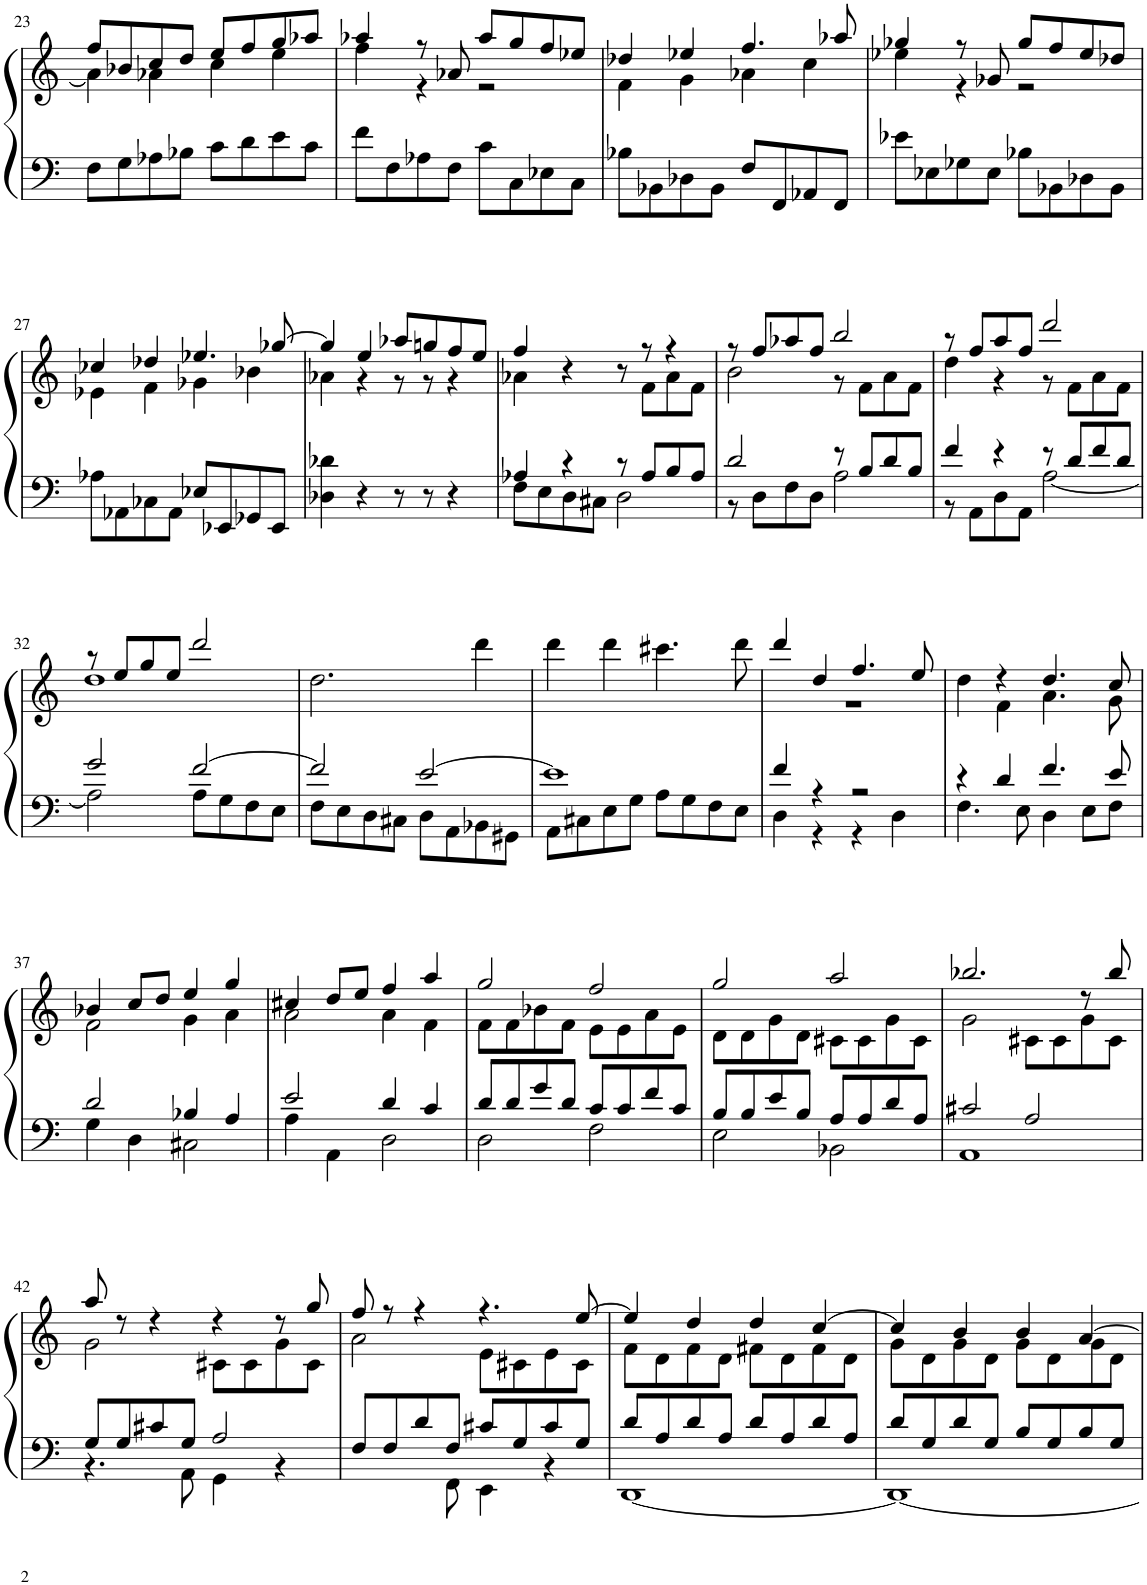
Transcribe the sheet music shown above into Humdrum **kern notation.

**kern	**kern
*part1	*part1
*staff2	*staff1
*I"Piano	*
*I'Pno.	*
!!LO:PB:g=z
*clefF4	*clefG2
*k[]	*k[]
*M4/4	*M4/4
=23	=23
*	*^
8F\L	8ff/L	4a-\]
8G\	8b-X/	.
8A-X\	8cc/	4a-X\
8B-X\J	8dd/J	.
8c\L	8ee/L	4cc\
8d\	8ff/	.
8e\	8gg/	4ee\
8c\J	8aa-X/J	.
=24	=24	=24
8f\L	4aa-X/	4ff\
8F\	.	.
8A-X\	8r	4r
8F\J	8a-X/	.
8c\L	8aa-/L	2r
8C\	8gg/	.
8E-X\	8ff/	.
8C\J	8ee-X/J	.
=25	=25	=25
8B-X\L	4dd-X/	4f\
8BB-X\	.	.
8D-X\	4ee-X/	4g\
8BB-\J	.	.
8F/L	4.ff/	4a-X\
8FF/	.	.
8AA-X/	.	4cc\
8FF/J	8aa-X/	.
=26	=26	=26
8e-X\L	4gg-X/	4ee-X\
8E-X\	.	.
8G-X\	8r	4r
8E-\J	8g-X/	.
8B-X\L	8gg-/L	2r
8BB-X\	8ff/	.
8D-X\	8ee-/	.
8BB-\J	8dd-X/J	.
!!LO:LB:g=z	!!
=27	=27	=27
8A-X\L	4cc-X/	4e-X\
8AA-X\	.	.
8C-X\	4dd-X/	4f\
8AA-\J	.	.
8E-X/L	4.ee-X/	4g-X\
8EE-X/	.	.
8GG-X/	.	4b-X\
8EE-/J	[8gg-X/	.
=28	=28	=28
4D-X\ 4d-X\	4gg-/]	4a-X\
4r	4ee/	4r
8r	8aa-X/L	8r
8r	8ggn/	8r
4r	8ff/	4r
.	8ee/J	.
=29	=29	=29
*^	*	*
4A-X/	8F\L	4ff/	4a-X\
.	8E\	.	.
4r	8D\	4r	4.ryy
.	8C#X\J	.	.
8r	2D\	8r	.
8A-/L	.	8r	8f\L
8B/	.	4r	8a-\
8A-/J	.	.	8f\J
=30	=30	=30	=30
2d/	8r	8r	2b\
.	8D\L	8ff/L	.
.	8F\	8aa-X/	.
.	8D\J	8ff/J	.
8r	2A\	2bb/	8r
8B/L	.	.	8f\L
8d/	.	.	8a\
8B/J	.	.	8f\J
=31	=31	=31	=31
4f/	8r	8r	4dd\
.	8AA\L	8ff/L	.
4r	8D\	8aa/	4r
.	8AA\J	8ff/J	.
8r	[2A\	2ddd/	8r
8d/L	.	.	8f\L
8f/	.	.	8a\
8d/J	.	.	8f\J
!!LO:LB:g=z	!!
=32	=32	=32	=32
2g/	2A\]	8r	1dd
.	.	8ee/L	.
.	.	8gg/	.
.	.	8ee/J	.
[2f/	8A\L	2ddd/	.
.	8G\	.	.
.	8F\	.	.
.	8E\J	.	.
*	*	*v	*v
=33	=33	=33
2f/]	8F\L	2.dd\
.	8E\	.
.	8D\	.
.	8C#X\J	.
[2e/	8D\L	.
.	8AA\	.
.	8BB-X\	4ddd\
.	8GG#X\J	.
=34	=34	=34
1e]	8AA\L	4ddd\
.	8C#X\	.
.	8E\	4ddd\
.	8G\J	.
.	8A\L	4.ccc#X\
.	8G\	.
.	8F\	.
.	8E\J	8ddd\
=35	=35	=35
*	*	*^
4f/	4D\	4ddd/	1r
4r	4r	4dd/	.
2r	4r	4.ff/	.
.	4D\	.	.
.	.	8ee/	.
=36	=36	=36	=36
4r	4.F\	4dd\	4ryy
4d/	.	4r	4f\
.	8E\	.	.
4.f/	4D\	4.dd/	4.a\
.	8E\L	.	.
8e/	8F\J	8cc/	8g\
!!LO:LB:g=z	!!
=37	=37	=37	=37
2d/	4G\	4b-X/	2f\
.	4D\	8cc/L	.
.	.	8dd/J	.
4B-X/	2C#X\	4ee/	4g\
4A/	.	4gg/	4a\
=38	=38	=38	=38
2e/	4A\	4cc#X/	2a\
.	4AA\	8dd/L	.
.	.	8ee/J	.
4d/	2D\	4ff/	4a\
4c/	.	4aa/	4f\
=39	=39	=39	=39
8d/L	2D\	2gg/	8f\L
8d/	.	.	8f\
8g/	.	.	8b-X\
8d/J	.	.	8f\J
8c/L	2F\	2ff/	8e\L
8c/	.	.	8e\
8f/	.	.	8a\
8c/J	.	.	8e\J
=40	=40	=40	=40
8B/L	2E\	2gg/	8d\L
8B/	.	.	8d\
8e/	.	.	8g\
8B/J	.	.	8d\J
8A/L	2BB-X\	2aa/	8c#X\L
8A/	.	.	8c#\
8d/	.	.	8g\
8A/J	.	.	8c#\J
=41	=41	=41	=41
2c#X/	1AA	2.bb-X/	2g\
2A/	.	.	8c#X\L
.	.	.	8c#\
.	.	8r	8g\
.	.	8bb-/	8c#\J
!!LO:LB:g=z	!!
=42	=42	=42	=42
8G/L	4.r	8aa/	2g\
8G/	.	8r	.
8c#X/	.	4r	.
8G/J	8AA\	.	.
2A/	4GG\	4r	8c#X\L
.	.	.	8c#\
.	4r	8r	8g\
.	.	8gg/	8c#\J
=43	=43	=43	=43
8F/L	4.ryy	8ff/	2a\
8F/	.	8r	.
8d/	.	4r	.
8F/J	8FF\	.	.
8c#X/L	4EE\	4.r	8e\L
8G/	.	.	8c#X\
8c#/	4r	.	8e\
8G/J	.	[8ee/	8c#\J
=44	=44	=44	=44
8d/L	[1DD	4ee/]	8f\L
8A/	.	.	8d\
8d/	.	4dd/	8f\
8A/J	.	.	8d\J
8d/L	.	4dd/	8f#X\L
8A/	.	.	8d\
8d/	.	[4cc/	8f#\
8A/J	.	.	8d\J
=45	=45	=45	=45
8d/L	1DD_	4cc/]	8g\L
8G/	.	.	8d\
8d/	.	4b/	8g\
8G/J	.	.	8d\J
8B/L	.	4b/	8g\L
8G/	.	.	8d\
8B/	.	[4a/	8g\
8G/J	.	.	8d\J
*v	*v	*	*
*	*v	*v
=	=
*-	*-
